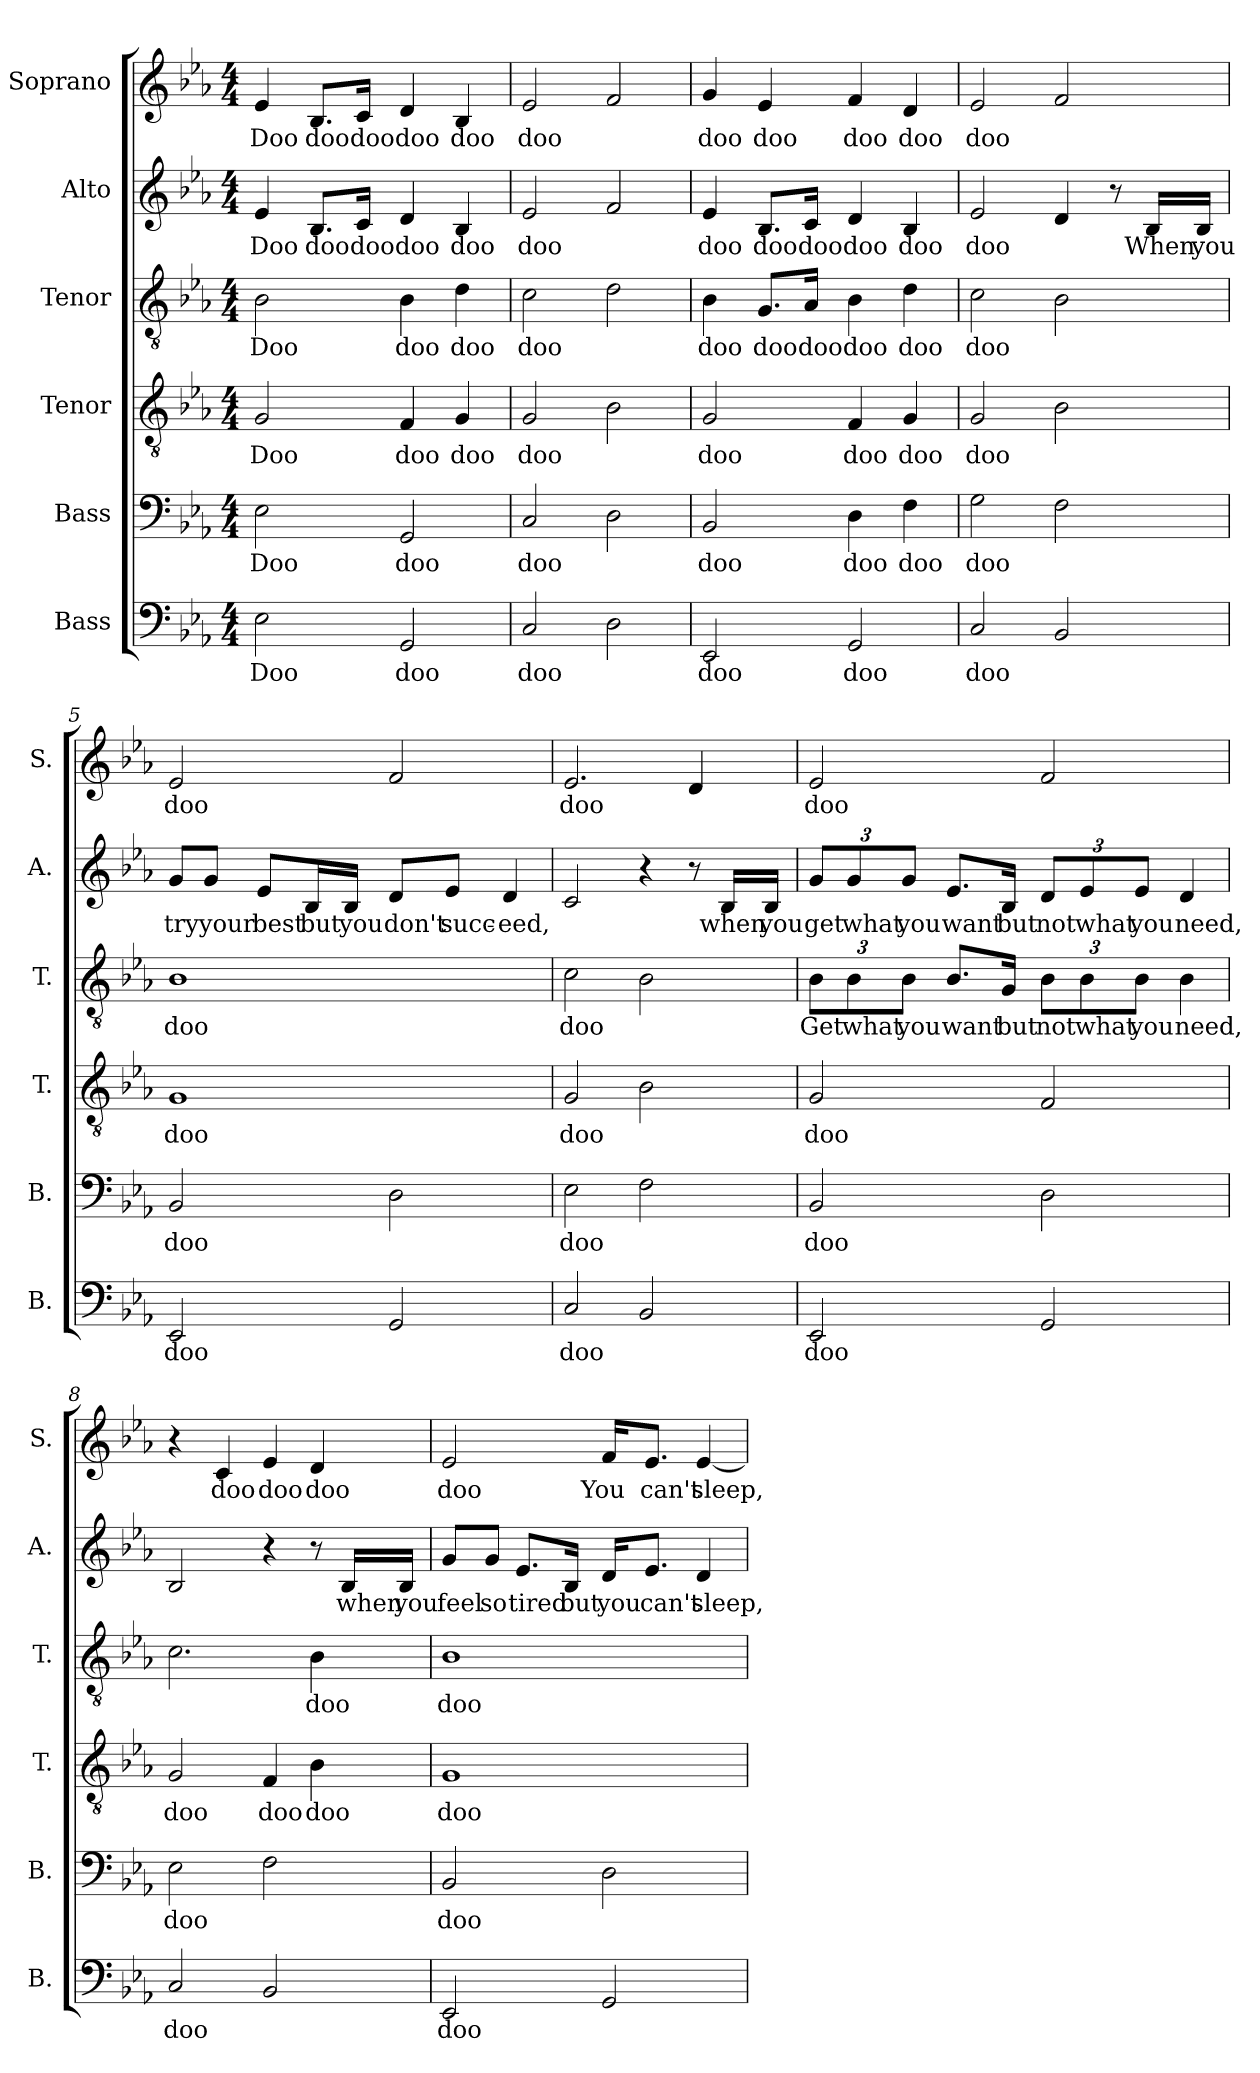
**kern	**text	**kern	**text	**kern	**text	**kern	**text	**kern	**text	**kern	**text
*part6	*part6	*part5	*part5	*part4	*part4	*part3	*part3	*part2	*part2	*part1	*part1
*staff6	*staff6	*staff5	*staff5	*staff4	*staff4	*staff3	*staff3	*staff2	*staff2	*staff1	*staff1
*I"Bass	*	*I"Bass	*	*I"Tenor	*	*I"Tenor	*	*I"Alto	*	*I"Soprano	*
*I'B.	*	*I'B.	*	*I'T.	*	*I'T.	*	*I'A.	*	*I'S.	*
*clefF4	*	*clefF4	*	*clefGv2	*	*clefGv2	*	*clefG2	*	*clefG2	*
*k[b-e-a-]	*	*k[b-e-a-]	*	*k[b-e-a-]	*	*k[b-e-a-]	*	*k[b-e-a-]	*	*k[b-e-a-]	*
*M4/4	*	*M4/4	*	*M4/4	*	*M4/4	*	*M4/4	*	*M4/4	*
*MM70	*	*MM70	*	*MM70	*	*MM70	*	*MM70	*	*MM70	*
=1	=1	=1	=1	=1	=1	=1	=1	=1	=1	=1	=1
!	!LO:LY:b	!	!LO:LY:b	!	!LO:LY:b	!	!LO:LY:b	!	!LO:LY:b	!	!LO:LY:b
2E-\	Doo	2E-\	Doo	2G/	Doo	2B-\	Doo	4e-/	Doo	4e-/	Doo
!	!	!	!	!	!	!	!	!	!LO:LY:b	!	!LO:LY:b
.	.	.	.	.	.	.	.	8.B-/L	doo	8.B-/L	doo
!	!	!	!	!	!	!	!	!	!LO:LY:b	!	!LO:LY:b
.	.	.	.	.	.	.	.	16c/Jk	doo	16c/Jk	doo
!	!LO:LY:b	!	!LO:LY:b	!	!LO:LY:b	!	!LO:LY:b	!	!LO:LY:b	!	!LO:LY:b
2GG/	doo	2GG/	doo	4F/	doo	4B-\	doo	4d/	doo	4d/	doo
!	!	!	!	!	!LO:LY:b	!	!LO:LY:b	!	!LO:LY:b	!	!LO:LY:b
.	.	.	.	4G/	doo	4d\	doo	4B-/	doo	4B-/	doo
=2	=2	=2	=2	=2	=2	=2	=2	=2	=2	=2	=2
!	!LO:LY:b	!	!LO:LY:b	!	!LO:LY:b	!	!LO:LY:b	!	!LO:LY:b	!	!LO:LY:b
2C/	doo	2C/	doo	2G/	doo	2c\	doo	2e-/	doo	2e-/	doo
2D\	.	2D\	.	2B-\	.	2d\	.	2f/	.	2f/	.
=3	=3	=3	=3	=3	=3	=3	=3	=3	=3	=3	=3
!	!LO:LY:b	!	!LO:LY:b	!	!LO:LY:b	!	!LO:LY:b	!	!LO:LY:b	!	!LO:LY:b
2EE-/	doo	2BB-/	doo	2G/	doo	4B-\	doo	4e-/	doo	4g/	doo
!	!	!	!	!	!	!	!LO:LY:b	!	!LO:LY:b	!	!LO:LY:b
.	.	.	.	.	.	8.G/L	doo	8.B-/L	doo	4e-/	doo
!	!	!	!	!	!	!	!LO:LY:b	!	!LO:LY:b	!	!
.	.	.	.	.	.	16A-/Jk	doo	16c/Jk	doo	.	.
!	!LO:LY:b	!	!LO:LY:b	!	!LO:LY:b	!	!LO:LY:b	!	!LO:LY:b	!	!LO:LY:b
2GG/	doo	4D\	doo	4F/	doo	4B-\	doo	4d/	doo	4f/	doo
!	!	!	!LO:LY:b	!	!LO:LY:b	!	!LO:LY:b	!	!LO:LY:b	!	!LO:LY:b
.	.	4F\	doo	4G/	doo	4d\	doo	4B-/	doo	4d/	doo
=4	=4	=4	=4	=4	=4	=4	=4	=4	=4	=4	=4
!	!LO:LY:b	!	!LO:LY:b	!	!LO:LY:b	!	!LO:LY:b	!	!LO:LY:b	!	!LO:LY:b
2C/	doo	2G\	doo	2G/	doo	2c\	doo	2e-/	doo	2e-/	doo
2BB-/	.	2F\	.	2B-\	.	2B-\	.	4d/	.	2f/	.
.	.	.	.	.	.	.	.	8r	.	.	.
!	!	!	!	!	!	!	!	!	!LO:LY:b	!	!
.	.	.	.	.	.	.	.	16B-/LL	When	.	.
!	!	!	!	!	!	!	!	!	!LO:LY:b	!	!
.	.	.	.	.	.	.	.	16B-/JJ	you	.	.
=5	=5	=5	=5	=5	=5	=5	=5	=5	=5	=5	=5
!	!LO:LY:b	!	!LO:LY:b	!	!LO:LY:b	!	!LO:LY:b	!	!LO:LY:b	!	!LO:LY:b
2EE-/	doo	2BB-/	doo	1G	doo	1B-	doo	8g/L	try	2e-/	doo
!	!	!	!	!	!	!	!	!	!LO:LY:b	!	!
.	.	.	.	.	.	.	.	8g/J	your	.	.
!	!	!	!	!	!	!	!	!	!LO:LY:b	!	!
.	.	.	.	.	.	.	.	8e-/L	best	.	.
!	!	!	!	!	!	!	!	!	!LO:LY:b	!	!
.	.	.	.	.	.	.	.	16B-/L	but	.	.
!	!	!	!	!	!	!	!	!	!LO:LY:b	!	!
.	.	.	.	.	.	.	.	16B-/JJ	you	.	.
!	!	!	!	!	!	!	!	!	!LO:LY:b	!	!
2GG/	.	2D\	.	.	.	.	.	8d/L	don't	2f/	.
!	!	!	!	!	!	!	!	!	!LO:LY:b	!	!
.	.	.	.	.	.	.	.	8e-/J	succ-	.	.
!	!	!	!	!	!	!	!	!	!LO:LY:b	!	!
.	.	.	.	.	.	.	.	4d/	-eed,	.	.
!!LO:LB:g=z
=6	=6	=6	=6	=6	=6	=6	=6	=6	=6	=6	=6
!	!LO:LY:b	!	!LO:LY:b	!	!LO:LY:b	!	!LO:LY:b	!	!	!	!LO:LY:b
2C/	doo	2E-\	doo	2G/	doo	2c\	doo	2c/	.	2.e-/	doo
2BB-/	.	2F\	.	2B-\	.	2B-\	.	4r	.	.	.
.	.	.	.	.	.	.	.	8r	.	4d/	.
!	!	!	!	!	!	!	!	!	!LO:LY:b	!	!
.	.	.	.	.	.	.	.	16B-/LL	when	.	.
!	!	!	!	!	!	!	!	!	!LO:LY:b	!	!
.	.	.	.	.	.	.	.	16B-/JJ	you	.	.
=7	=7	=7	=7	=7	=7	=7	=7	=7	=7	=7	=7
!	!LO:LY:b	!	!LO:LY:b	!	!LO:LY:b	!	!	!	!	!	!
*	*	*	*	*	*	*Xbrackettup	*	*	*	*	*
!	!	!	!	!	!	!	!LO:LY:b	!	!	!	!
*	*	*	*	*	*	*	*	*Xbrackettup	*	*	*
!	!	!	!	!	!	!	!	!	!LO:LY:b	!	!LO:LY:b
2EE-/	doo	2BB-/	doo	2G/	doo	12B-\L	Get	12g/L	get	2e-/	doo
!	!	!	!	!	!	!	!LO:LY:b	!	!LO:LY:b	!	!
.	.	.	.	.	.	12B-\	what	12g/	what	.	.
!	!	!	!	!	!	!	!LO:LY:b	!	!LO:LY:b	!	!
.	.	.	.	.	.	12B-\J	you	12g/J	you	.	.
!	!	!	!	!	!	!	!LO:LY:b	!	!LO:LY:b	!	!
.	.	.	.	.	.	8.B-/L	want	8.e-/L	want	.	.
!	!	!	!	!	!	!	!LO:LY:b	!	!LO:LY:b	!	!
.	.	.	.	.	.	16G/Jk	but	16B-/Jk	but	.	.
!	!	!	!	!	!	!	!LO:LY:b	!	!LO:LY:b	!	!
2GG/	.	2D\	.	2F/	.	12B-\L	not	12d/L	not	2f/	.
!	!	!	!	!	!	!	!LO:LY:b	!	!LO:LY:b	!	!
.	.	.	.	.	.	12B-\	what	12e-/	what	.	.
!	!	!	!	!	!	!	!LO:LY:b	!	!LO:LY:b	!	!
.	.	.	.	.	.	12B-\J	you	12e-/J	you	.	.
!	!	!	!	!	!	!	!LO:LY:b	!	!LO:LY:b	!	!
.	.	.	.	.	.	4B-\	need,	4d/	need,	.	.
=8	=8	=8	=8	=8	=8	=8	=8	=8	=8	=8	=8
!	!LO:LY:b	!	!LO:LY:b	!	!LO:LY:b	!	!	!	!	!	!
2C/	doo	2E-\	doo	2G/	doo	2.c\	.	2B-/	.	4r	.
!	!	!	!	!	!	!	!	!	!	!	!LO:LY:b
.	.	.	.	.	.	.	.	.	.	4c/	doo
!	!	!	!	!	!LO:LY:b	!	!	!	!	!	!LO:LY:b
2BB-/	.	2F\	.	4F/	doo	.	.	4r	.	4e-/	doo
!	!	!	!	!	!LO:LY:b	!	!LO:LY:b	!	!	!	!LO:LY:b
.	.	.	.	4B-\	doo	4B-\	doo	8r	.	4d/	doo
!	!	!	!	!	!	!	!	!	!LO:LY:b	!	!
.	.	.	.	.	.	.	.	16B-/LL	when	.	.
!	!	!	!	!	!	!	!	!	!LO:LY:b	!	!
.	.	.	.	.	.	.	.	16B-/JJ	you	.	.
=9	=9	=9	=9	=9	=9	=9	=9	=9	=9	=9	=9
!	!LO:LY:b	!	!LO:LY:b	!	!LO:LY:b	!	!LO:LY:b	!	!LO:LY:b	!	!LO:LY:b
2EE-/	doo	2BB-/	doo	1G	doo	1B-	doo	8g/L	feel	2e-/	doo
!	!	!	!	!	!	!	!	!	!LO:LY:b	!	!
.	.	.	.	.	.	.	.	8g/J	so	.	.
!	!	!	!	!	!	!	!	!	!LO:LY:b	!	!
.	.	.	.	.	.	.	.	8.e-/L	tired	.	.
!	!	!	!	!	!	!	!	!	!LO:LY:b	!	!
.	.	.	.	.	.	.	.	16B-/Jk	but	.	.
!	!	!	!	!	!	!	!	!	!LO:LY:b	!	!LO:LY:b
2GG/	.	2D\	.	.	.	.	.	16d/KL	you	16f/KL	You
!	!	!	!	!	!	!	!	!	!LO:LY:b	!	!LO:LY:b
.	.	.	.	.	.	.	.	8.e-/J	can't	8.e-/J	can't
!	!	!	!	!	!	!	!	!	!LO:LY:b	!	!LO:LY:b
.	.	.	.	.	.	.	.	4d/	sleep,	[4e-/	sleep,
=	=	=	=	=	=	=	=	=	=	=	=
*-	*-	*-	*-	*-	*-	*-	*-	*-	*-	*-	*-
